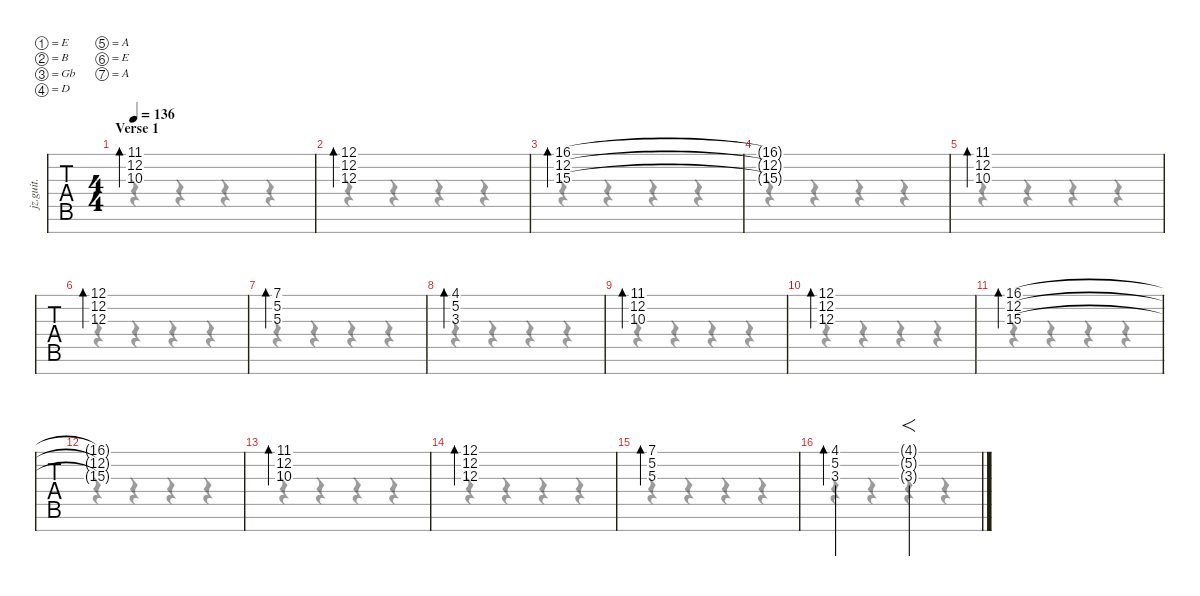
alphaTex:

\defaultSystemsLayout 4
\hideDynamics
\bracketExtendMode nobrackets
\track ("Clean Guitar 2" "jz.guit.") {instrument electricguitarjazz}
\staff {tabs}
\tuning (E4 B3 Gb3 D3 A2 E2 A1)
\voice
\ts (4 4)
\section ("" "Verse 1")
\tempo 136
\clef g2
\ks c
(11.1{acc #} 12.2 10.3).1{bd 480 dy f beam Up} |
(12.1 12.2 12.3{acc #}).1{bd 480 beam Up} |
(16.1{acc #} 12.2 15.3).1{bd 480 beam Up} |
(16.1{t acc #} 12.2{t} 15.3{t}).1{beam Up} |
(11.1{acc #} 12.2 10.3).1{bd 480 beam Up} |
(12.1 12.2 12.3{acc #}).1{bd 480 beam Up} |
(7.1 5.2 5.3).1{bd 480 beam Up} |
(4.1{acc #} 5.2 3.3).1{bd 480 beam Up} |
(11.1{acc #} 12.2 10.3).1{bd 480 beam Up} |
(12.1 12.2 12.3{acc #}).1{bd 480 beam Up} |
(16.1{acc #} 12.2 15.3).1{bd 480 beam Up} |
(16.1{t acc #} 12.2{t} 15.3{t}).1{beam Up} |
(11.1{acc #} 12.2 10.3).1{bd 480 beam Up} |
(12.1 12.2 12.3{acc #}).1{bd 480 beam Up} |
(7.1 5.2 5.3).1{bd 480 beam Up} |
(4.1{acc #} 5.2 3.3).2{bd 480 beam Up} (4.1{g acc #} 5.2{g} 3.3{g}).2{f dy ff beam Up}
\voice
\clef g2
\ottava regular
\simile none
\ks c
r.4{dy mf beam Down} r.4{beam Down} r.4{beam Down} r.4{beam Down} |
r.4{beam Down} r.4{beam Down} r.4{beam Down} r.4{beam Down} |
r.4{beam Down} r.4{beam Down} r.4{beam Down} r.4{beam Down} |
r.4{beam Down} r.4{beam Down} r.4{beam Down} r.4{beam Down} |
r.4{beam Down} r.4{beam Down} r.4{beam Down} r.4{beam Down} |
r.4{beam Down} r.4{beam Down} r.4{beam Down} r.4{beam Down} |
r.4{beam Down} r.4{beam Down} r.4{beam Down} r.4{beam Down} |
r.4{beam Down} r.4{beam Down} r.4{beam Down} r.4{beam Down} |
r.4{beam Down} r.4{beam Down} r.4{beam Down} r.4{beam Down} |
r.4{beam Down} r.4{beam Down} r.4{beam Down} r.4{beam Down} |
r.4{beam Down} r.4{beam Down} r.4{beam Down} r.4{beam Down} |
r.4{beam Down} r.4{beam Down} r.4{beam Down} r.4{beam Down} |
r.4{beam Down} r.4{beam Down} r.4{beam Down} r.4{beam Down} |
r.4{beam Down} r.4{beam Down} r.4{beam Down} r.4{beam Down} |
r.4{beam Down} r.4{beam Down} r.4{beam Down} r.4{beam Down} |
r.4{beam Down} r.4{beam Down} r.4{beam Down} r.4{beam Down}
